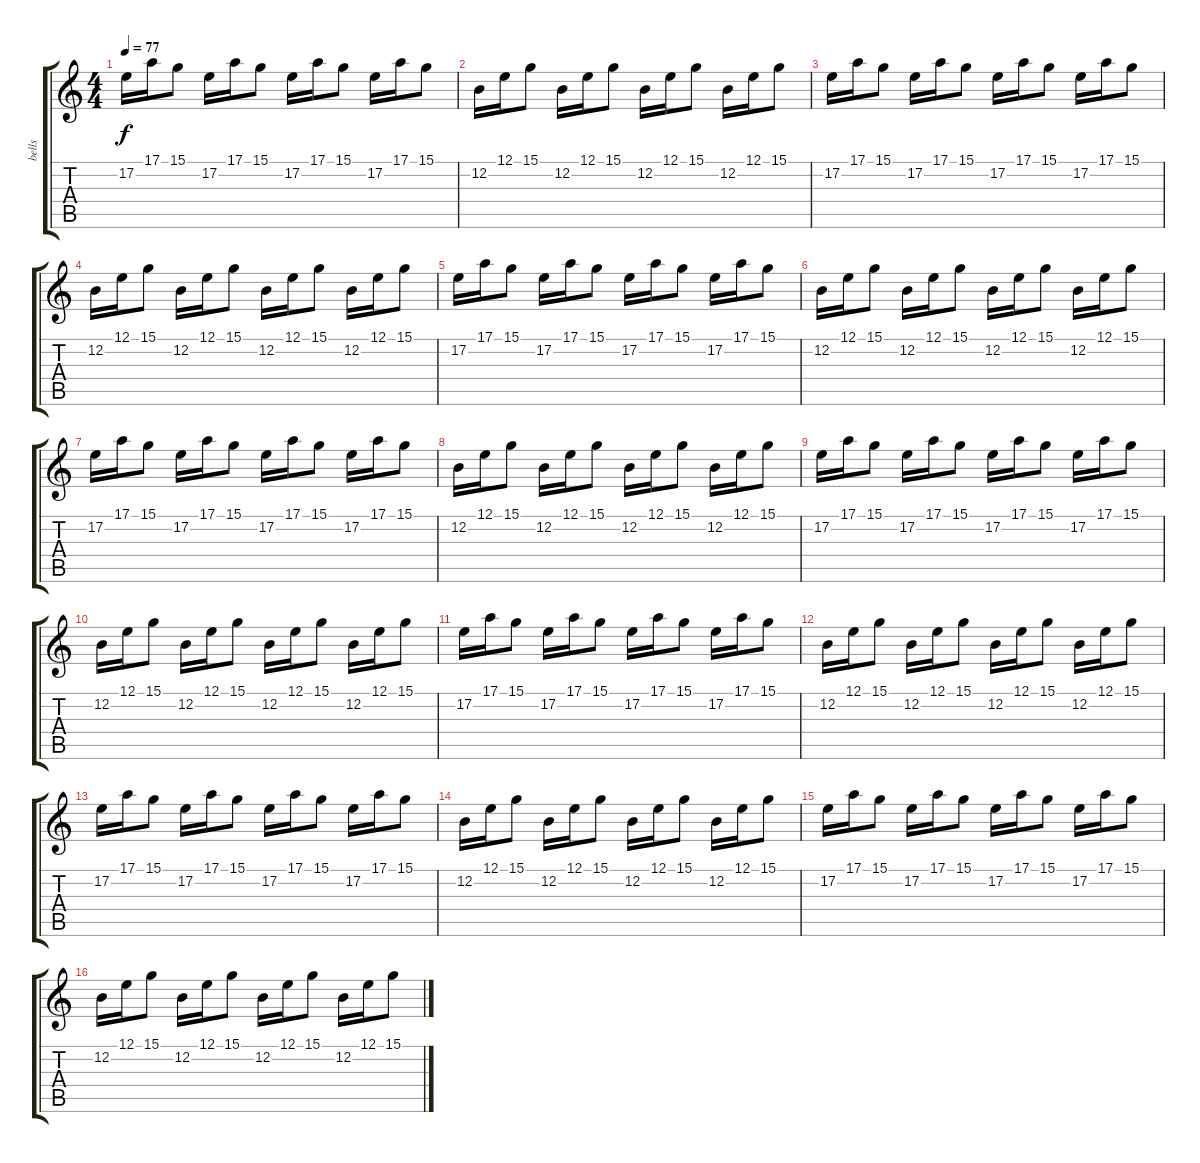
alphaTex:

\track ("bells" "bells") {instrument tubularbells}
\staff {score tabs}
\tuning (E4 B3 G3 D3 A2 E2) {hide}
\ts (4 4)
\tempo 77
\clef g2
\ks c
17.2.16{dy f} 17.1.16 15.1.8 17.2.16 17.1.16 15.1.8 17.2.16 17.1.16 15.1.8 17.2.16 17.1.16 15.1.8 |
12.2.16 12.1.16 15.1.8 12.2.16 12.1.16 15.1.8 12.2.16 12.1.16 15.1.8 12.2.16 12.1.16 15.1.8 |
17.2.16 17.1.16 15.1.8 17.2.16 17.1.16 15.1.8 17.2.16 17.1.16 15.1.8 17.2.16 17.1.16 15.1.8 |
12.2.16 12.1.16 15.1.8 12.2.16 12.1.16 15.1.8 12.2.16 12.1.16 15.1.8 12.2.16 12.1.16 15.1.8 |
17.2.16 17.1.16 15.1.8 17.2.16 17.1.16 15.1.8 17.2.16 17.1.16 15.1.8 17.2.16 17.1.16 15.1.8 |
12.2.16 12.1.16 15.1.8 12.2.16 12.1.16 15.1.8 12.2.16 12.1.16 15.1.8 12.2.16 12.1.16 15.1.8 |
17.2.16 17.1.16 15.1.8 17.2.16 17.1.16 15.1.8 17.2.16 17.1.16 15.1.8 17.2.16 17.1.16 15.1.8 |
12.2.16 12.1.16 15.1.8 12.2.16 12.1.16 15.1.8 12.2.16 12.1.16 15.1.8 12.2.16 12.1.16 15.1.8 |
17.2.16 17.1.16 15.1.8 17.2.16 17.1.16 15.1.8 17.2.16 17.1.16 15.1.8 17.2.16 17.1.16 15.1.8 |
12.2.16 12.1.16 15.1.8 12.2.16 12.1.16 15.1.8 12.2.16 12.1.16 15.1.8 12.2.16 12.1.16 15.1.8 |
17.2.16 17.1.16 15.1.8 17.2.16 17.1.16 15.1.8 17.2.16 17.1.16 15.1.8 17.2.16 17.1.16 15.1.8 |
12.2.16 12.1.16 15.1.8 12.2.16 12.1.16 15.1.8 12.2.16 12.1.16 15.1.8 12.2.16 12.1.16 15.1.8 |
17.2.16 17.1.16 15.1.8 17.2.16 17.1.16 15.1.8 17.2.16 17.1.16 15.1.8 17.2.16 17.1.16 15.1.8 |
12.2.16 12.1.16 15.1.8 12.2.16 12.1.16 15.1.8 12.2.16 12.1.16 15.1.8 12.2.16 12.1.16 15.1.8 |
17.2.16 17.1.16 15.1.8 17.2.16 17.1.16 15.1.8 17.2.16 17.1.16 15.1.8 17.2.16 17.1.16 15.1.8 |
12.2.16 12.1.16 15.1.8 12.2.16 12.1.16 15.1.8 12.2.16 12.1.16 15.1.8 12.2.16 12.1.16 15.1.8
